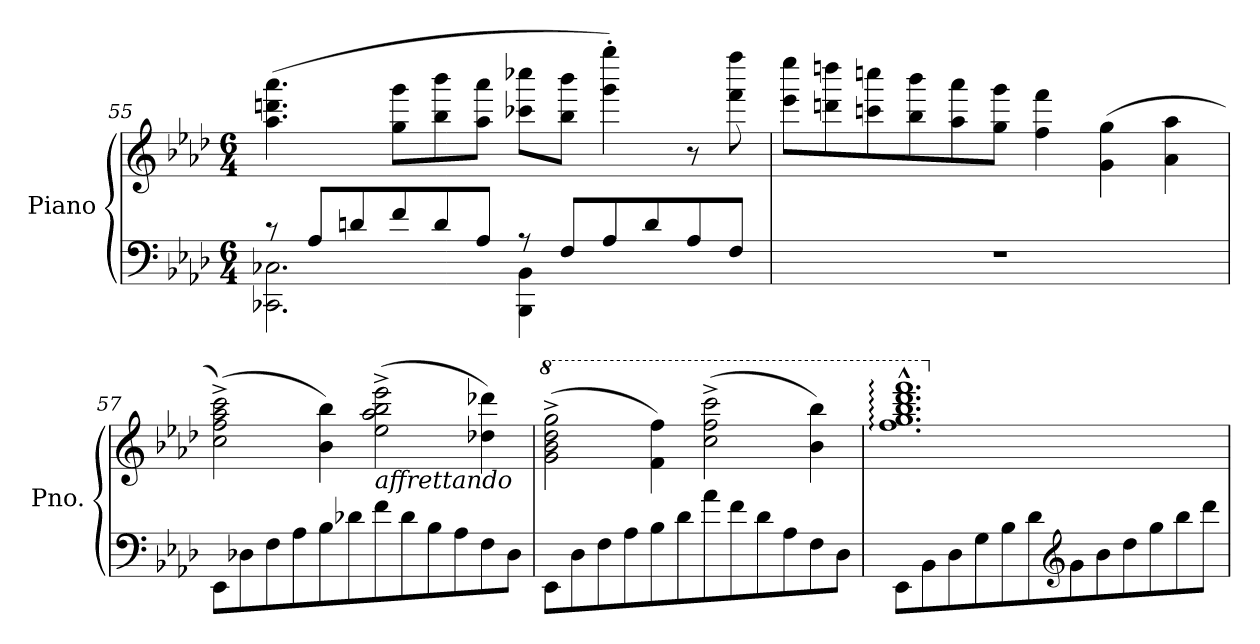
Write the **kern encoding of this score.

**kern	**kern
*part1	*part1
*staff2	*staff1
*I"Piano	*
*I'Pno.	*
*clefF4	*clefG2
*k[b-e-a-d-]	*k[b-e-a-d-]
*M6/4	*M6/4
=55	=55
*^	*
8r	2.CC-X\ 2.C-X\	(>4.aa-\ 4.dddn\ 4.aaa-\
8A-/L	.	.
8dn/	.	.
8f/	.	8gg\ 8ggg\L
8d/	.	8bb-\ 8bbb-\
8A-/J	.	8aa-\ 8aaa-\J
8r	4BBB-\ 4BB-\	8ccc-X\ 8cccc-X\L
8F/L	.	8bb-\ 8bbb-\J
8A-/	2ryy	4ggg\' 4gggg\')
8d/	.	.
8A-/	.	8r
8F/J	.	8fff\ 8ffff\
*v	*v	*
=56	=56
1.r	8eee-\ 8eeee-\L
.	8dddn\ 8ddddn\
.	8cccn\ 8ccccn\
.	8bb-\ 8bbb-\
.	8aa-\ 8aaa-\
.	8gg\ 8ggg\J
.	4ff\ 4fff\
.	(>4g\ 4gg\
.	4a-\ 4aa-\
=57	=57
8EE-\L	(>2cc\^ 2ff\^ 2aa-\^ 2ccc\^)
8D-X\	.
8F\	.
8A-\	.
8B-\	4b-\ 4bb-\)
8d-X\	.
!	!LO:TX:b:i:t=affrettando
8f\	(>2ee-\^ 2aa-\^ 2bb-\^ 2eee-\^
8d-\	.
8B-\	.
8A-\	.
8F\	4dd-X\ 4ddd-X\)
8D-\J	.
=58	=58
*	*8va
8EE-\L	(>2gg\^ 2bb-\^ 2ddd-\^ 2ggg\^
8D-\	.
8F\	.
8A-\	.
8B-\	4ff\ 4fff\)
8d-\	.
8a-\	(>2ccc\^ 2fff\^ 2cccc\^
8f\	.
8d-\	.
8A-\	.
8F\	4bb-\ 4bbb-\)
8D-\J	.
=59	=59
8EE-\L	1.fff:^^ 1.ggg:^^ 1.bbb-:^^ 1.dddd-:^^ 1.ffff:^^
8BB-\	.
8D-\	.
8G\	.
8B-\	.
8d-\	.
*clefG2	*
8g\	.
8b-\	.
8dd-\	.
8gg\	.
8bb-\	.
8ddd-\J	.
*	*X8va
=	=
*-	*-
